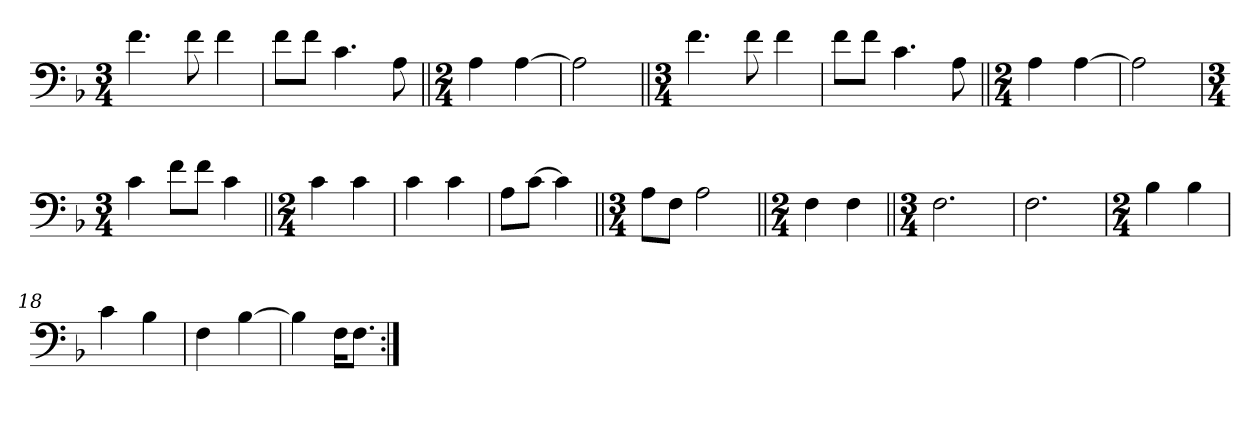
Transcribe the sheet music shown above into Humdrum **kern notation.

**kern
*part1
*staff1
*clefF4
*k[b-]
*M3/4
=1
4.f\
8f\
4f\
=2
8f\L
8f\J
4.c\
8A\
=3||
*M2/4
4A\
[4A\
=4
2A\]
=5||
*M3/4
4.f\
8f\
4f\
=6
8f\L
8f\J
4.c\
8A\
=7||
*M2/4
4A\
[4A\
=8
2A\]
=
*M3/4
4c\
8f\L
8f\J
4c\
=10||
*M2/4
4c\
4c\
=11
4c\
4c\
=12
8A\L
[8c\J
4c\]
=13||
*M3/4
8A\L
8F\J
2A\
=14||
*M2/4
4F\
4F\
=15||
*M3/4
2.F\
=16
2.F\
=17
*M2/4
4B-\
4B-\
=18
4c\
4B-\
=19
4F\
[4B-\
=20
4B-\]
16F\KL
8.F\J
=:|!
*-
